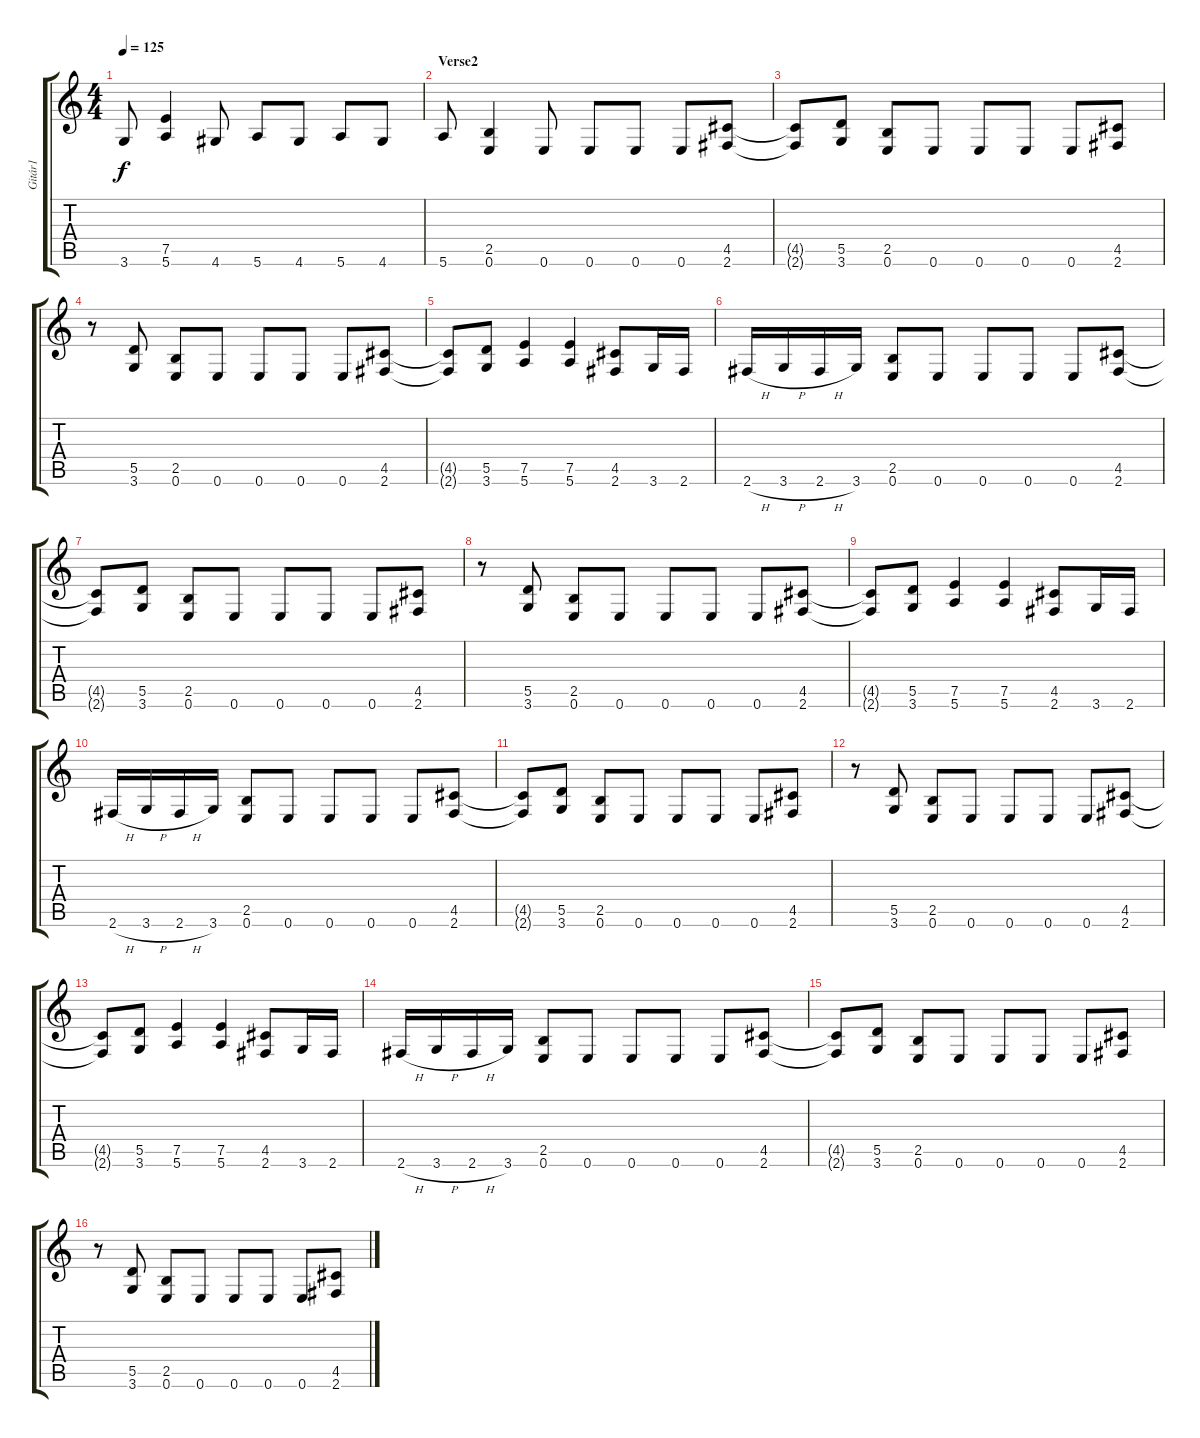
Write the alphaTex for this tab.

\track ("Gitár1" "Gitár1") {instrument distortionguitar}
\staff {score tabs}
\tuning (E4 B3 G3 D3 A2 E2) {hide}
\ts (4 4)
\tempo 125
\clef g2
\ks c
3.6.8{dy f} (7.5 5.6).4 4.6.8 5.6.8 4.6.8 5.6.8 4.6.8 |
\section ("" "Verse2")
5.6.8 (2.5 0.6).4 0.6.8 0.6.8 0.6.8 0.6.8 (4.5 2.6).8 |
(4.5{t} 2.6{t}).8 (5.5 3.6).8 (2.5 0.6).8 0.6.8 0.6.8 0.6.8 0.6.8 (4.5 2.6).8 |
r.8 (5.5 3.6).8 (2.5 0.6).8 0.6.8 0.6.8 0.6.8 0.6.8 (4.5 2.6).8 |
(4.5{t} 2.6{t}).8 (5.5 3.6).8 (7.5 5.6).4 (7.5 5.6).4 (4.5 2.6).8 3.6.16 2.6.16 |
2.6{h}.16 3.6{h}.16 2.6{h}.16 3.6.16 (2.5 0.6).8 0.6.8 0.6.8 0.6.8 0.6.8 (4.5 2.6).8 |
(4.5{t} 2.6{t}).8 (5.5 3.6).8 (2.5 0.6).8 0.6.8 0.6.8 0.6.8 0.6.8 (4.5 2.6).8 |
r.8 (5.5 3.6).8 (2.5 0.6).8 0.6.8 0.6.8 0.6.8 0.6.8 (4.5 2.6).8 |
(4.5{t} 2.6{t}).8 (5.5 3.6).8 (7.5 5.6).4 (7.5 5.6).4 (4.5 2.6).8 3.6.16 2.6.16 |
2.6{h}.16 3.6{h}.16 2.6{h}.16 3.6.16 (2.5 0.6).8 0.6.8 0.6.8 0.6.8 0.6.8 (4.5 2.6).8 |
(4.5{t} 2.6{t}).8 (5.5 3.6).8 (2.5 0.6).8 0.6.8 0.6.8 0.6.8 0.6.8 (4.5 2.6).8 |
r.8 (5.5 3.6).8 (2.5 0.6).8 0.6.8 0.6.8 0.6.8 0.6.8 (4.5 2.6).8 |
(4.5{t} 2.6{t}).8 (5.5 3.6).8 (7.5 5.6).4 (7.5 5.6).4 (4.5 2.6).8 3.6.16 2.6.16 |
2.6{h}.16 3.6{h}.16 2.6{h}.16 3.6.16 (2.5 0.6).8 0.6.8 0.6.8 0.6.8 0.6.8 (4.5 2.6).8 |
(4.5{t} 2.6{t}).8 (5.5 3.6).8 (2.5 0.6).8 0.6.8 0.6.8 0.6.8 0.6.8 (4.5 2.6).8 |
r.8 (5.5 3.6).8 (2.5 0.6).8 0.6.8 0.6.8 0.6.8 0.6.8 (4.5 2.6).8
